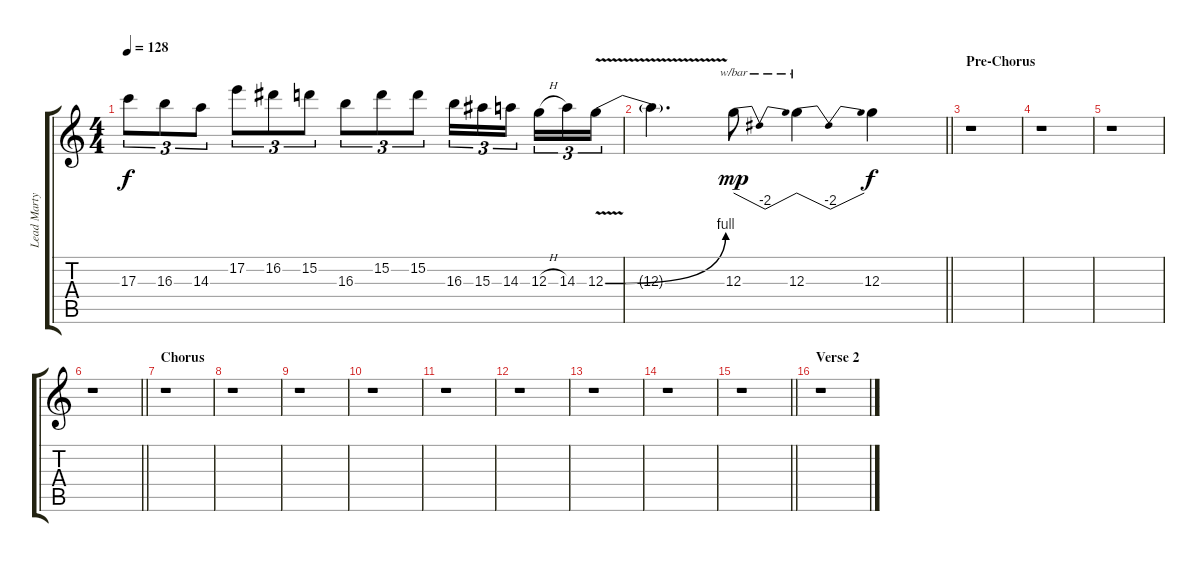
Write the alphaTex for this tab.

\track ("Lead Marty" "Lead Marty") {instrument distortionguitar}
\staff {score tabs}
\tuning (E4 B3 G3 D3 A2 E2) {hide}
\ts (4 4)
\tempo 128
\clef g2
\ks c
17.3{t}.8{tu (3 2) dy f} 16.3.8{tu (3 2)} 14.3.8{tu (3 2)} 17.2.8{tu (3 2)} 16.2.8{tu (3 2)} 15.2.8{tu (3 2)} 16.3.8{tu (3 2)} 15.2.8{tu (3 2)} 15.2.8{tu (3 2)} 16.3.16{tu (3 2)} 15.3.16{tu (3 2)} 14.3.16{tu (3 2) beam splitsecondary} 12.3{h}.16{tu (3 2)} 14.3.16{tu (3 2)} 12.3{be (bend 0 0 60 4) v}.16{tu (3 2)} |
\barLineRight lightlight
12.3{t}.4{d} 12.3.8{tbe (dip default 0 0 30 -8 60 0) dy mp} 12.3.4{tbe (dip default 0 0 30 -8 60 0)} 12.3.4{dy f} |
\section ("" "Pre-Chorus")
r.1 |
r.1 |
r.1 |
\barLineRight lightlight
r.1 |
\section ("" "Chorus")
r.1 |
r.1 |
r.1 |
r.1 |
r.1 |
r.1 |
r.1 |
r.1 |
\barLineRight lightlight
r.1 |
\section ("" "Verse 2")
r.1
